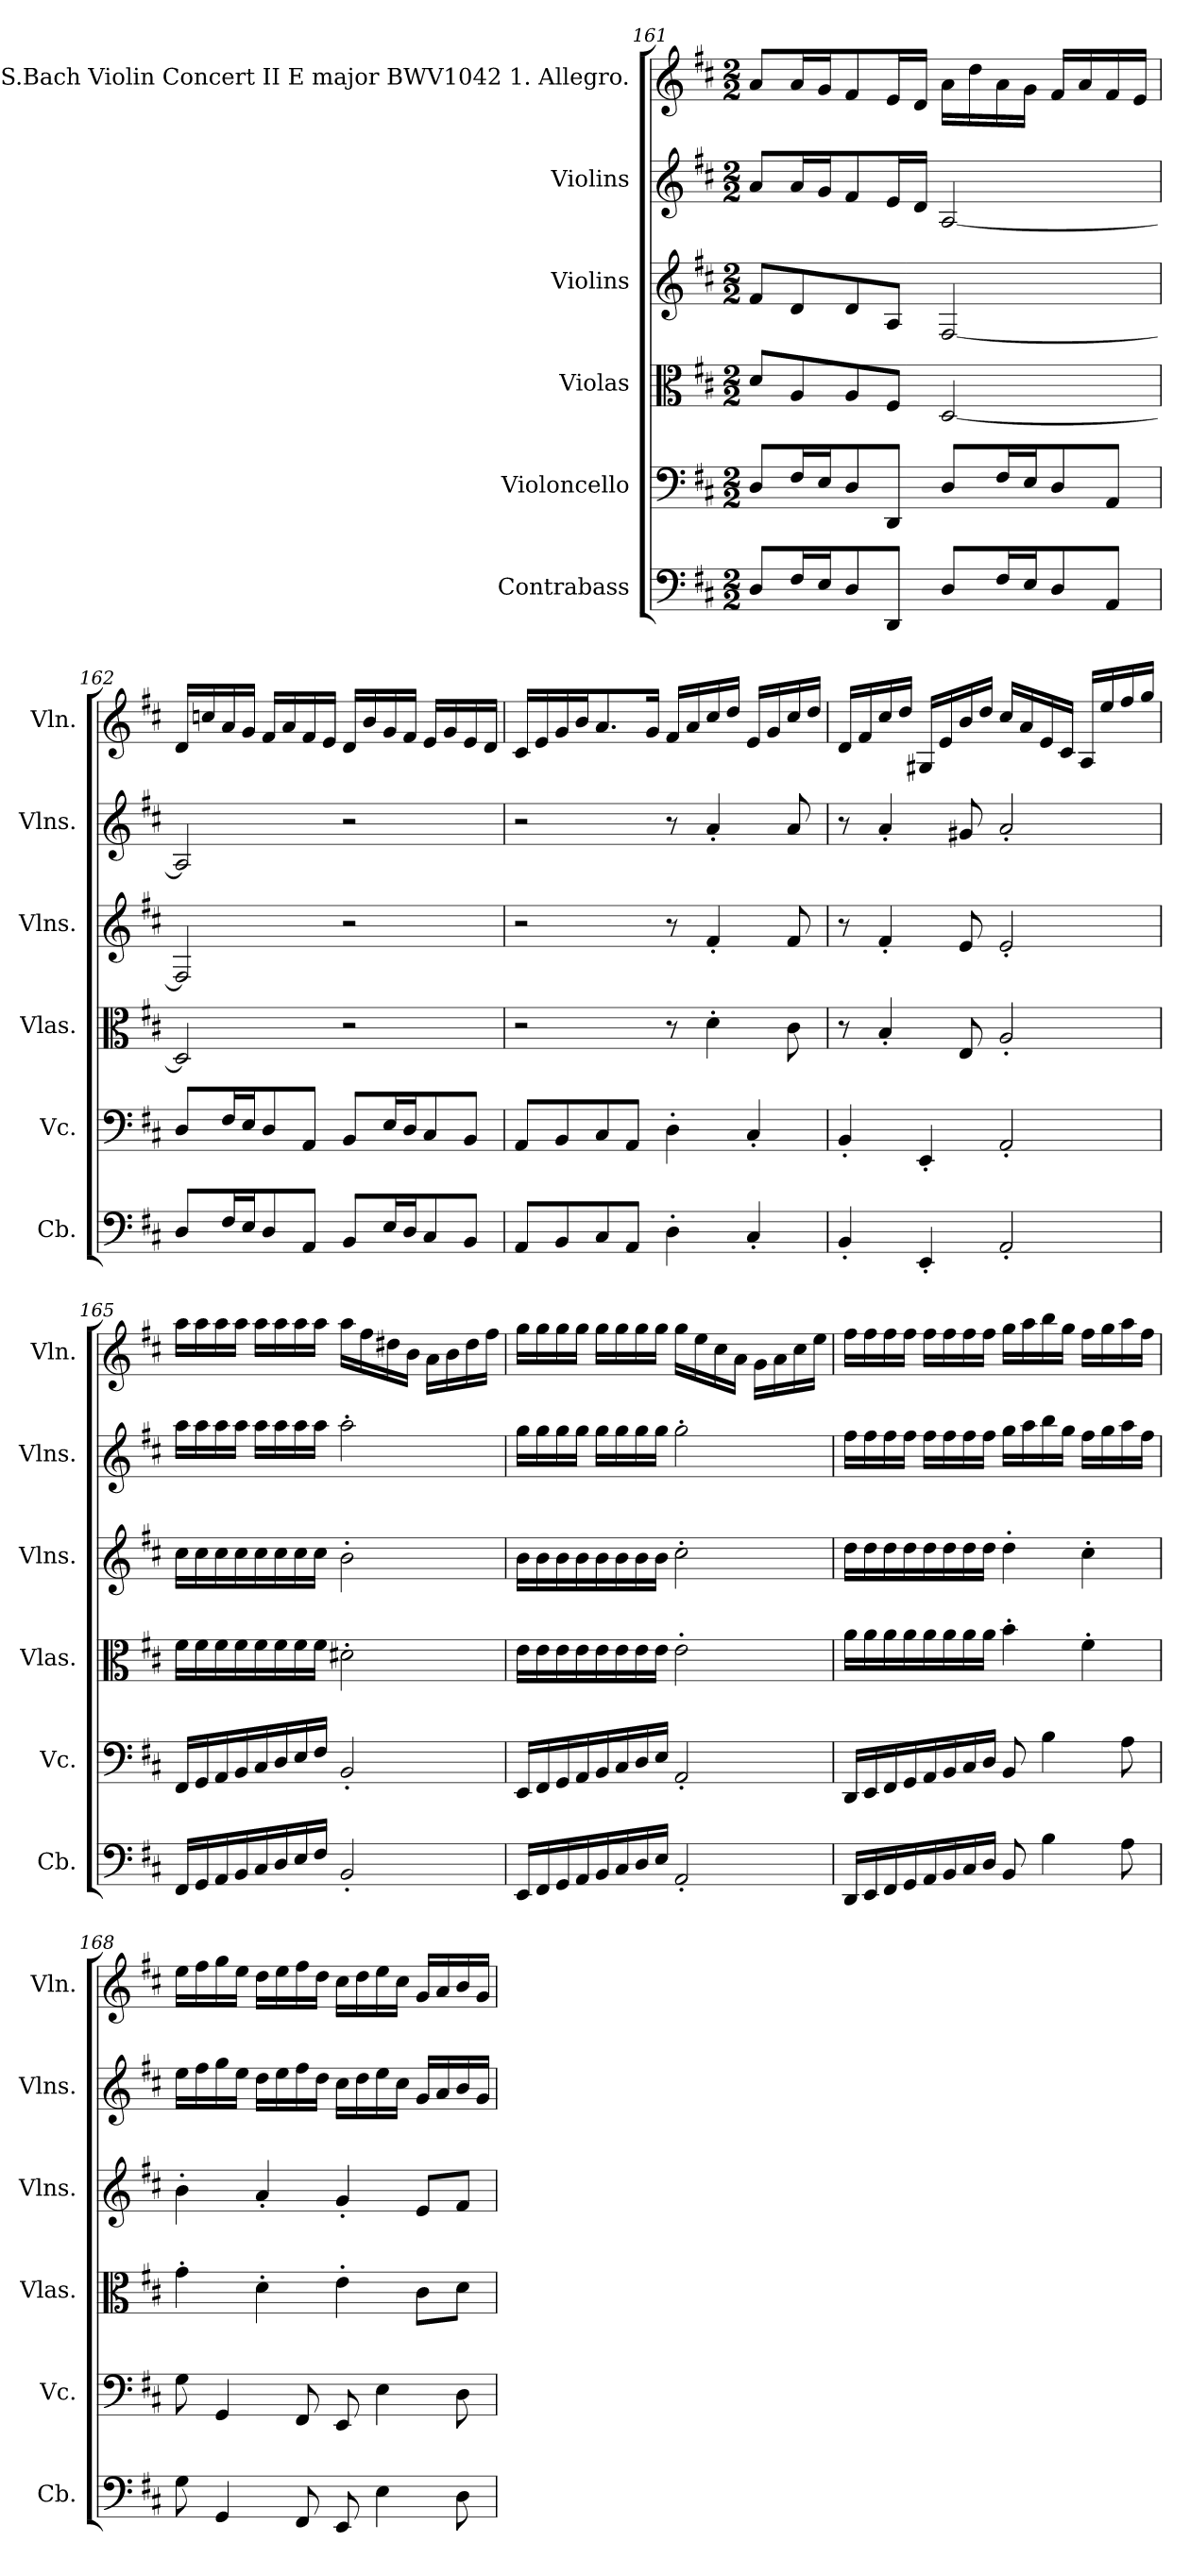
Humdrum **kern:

**kern	**kern	**kern	**kern	**kern	**kern
*part6	*part5	*part4	*part3	*part2	*part1
*staff6	*staff5	*staff4	*staff3	*staff2	*staff1
*I"Contrabass	*I"Violoncello	*I"Violas	*I"Violins	*I"Violins	*I"Violin, J.S.Bach Violin Concert II E major BWV1042 1. Allegro.
*I'Cb.	*I'Vc.	*I'Vlas.	*I'Vlns.	*I'Vlns.	*I'Vln.
*clefF4	*clefF4	*clefC3	*clefG2	*clefG2	*clefG2
*ITrd7c12	*	*	*	*	*
*k[f#c#]	*k[f#c#]	*k[f#c#]	*k[f#c#]	*k[f#c#]	*k[f#c#]
*M2/2	*M2/2	*M2/2	*M2/2	*M2/2	*M2/2
=161	=161	=161	=161	=161	=161
8DD/L	8D/L	8d/L	8f#/L	8a/L	8a/L
16FF#/L	16F#/L	8A/	8d/	16a/L	16a/L
16EE/J	16E/J	.	.	16g/J	16g/J
8DD/	8D/	8A/	8d/	8f#/	8f#/
8DDD/J	8DD/J	8F#/J	8A/J	16e/L	16e/L
.	.	.	.	16d/JJ	16d/JJ
8DD/L	8D/L	[2D/	[2F#/	[2A/	16a\LL
.	.	.	.	.	16dd\
16FF#/L	16F#/L	.	.	.	16a\
16EE/J	16E/J	.	.	.	16g\JJ
8DD/	8D/	.	.	.	16f#/LL
.	.	.	.	.	16a/
8AAA/J	8AA/J	.	.	.	16f#/
.	.	.	.	.	16e/JJ
!!LO:PB:g=z
=162	=162	=162	=162	=162	=162
8DD/L	8D/L	2D/]	2F#/]	2A/]	16d/LL
.	.	.	.	.	16ccn/
16FF#/L	16F#/L	.	.	.	16a/
16EE/J	16E/J	.	.	.	16g/JJ
8DD/	8D/	.	.	.	16f#/LL
.	.	.	.	.	16a/
8AAA/J	8AA/J	.	.	.	16f#/
.	.	.	.	.	16e/JJ
8BBB/L	8BB/L	2r	2r	2r	16d/LL
.	.	.	.	.	16b/
16EE/L	16E/L	.	.	.	16g/
16DD/J	16D/J	.	.	.	16f#/JJ
8CC#/	8C#/	.	.	.	16e/LL
.	.	.	.	.	16g/
8BBB/J	8BB/J	.	.	.	16e/
.	.	.	.	.	16d/JJ
=163	=163	=163	=163	=163	=163
8AAA/L	8AA/L	2r	2r	2r	16c#/LL
.	.	.	.	.	16e/
8BBB/	8BB/	.	.	.	16g/
.	.	.	.	.	16b/J
8CC#/	8C#/	.	.	.	8.a/
8AAA/J	8AA/J	.	.	.	.
.	.	.	.	.	16g/Jk
4DD'\	4D'\	8r	8r	8r	16f#/LL
.	.	.	.	.	16a/
.	.	4d'\	4f#'/	4a'/	16cc#/
.	.	.	.	.	16dd/JJ
4CC#'/	4C#'/	.	.	.	16e/LL
.	.	.	.	.	16g/
.	.	8c#\	8f#/	8a/	16cc#/
.	.	.	.	.	16dd/JJ
!!LO:LB:g=z
=164	=164	=164	=164	=164	=164
4BBB'/	4BB'/	8r	8r	8r	16d/LL
.	.	.	.	.	16f#/
.	.	4B'/	4f#'/	4a'/	16cc#/
.	.	.	.	.	16dd/JJ
4EEE'/	4EE'/	.	.	.	16G#X/LL
.	.	.	.	.	16e/
.	.	8E/	8e/	8g#X/	16b/
.	.	.	.	.	16dd/JJ
2AAA'/	2AA'/	2A'/	2e'/	2a'/	16cc#/LL
.	.	.	.	.	16a/
.	.	.	.	.	16e/
.	.	.	.	.	16c#/JJ
.	.	.	.	.	16A/LL
.	.	.	.	.	16ee/
.	.	.	.	.	16ff#/
.	.	.	.	.	16gg/JJ
=165	=165	=165	=165	=165	=165
16FFF#/LL	16FF#/LL	16f#\LL	16cc#\LL	16aa\LL	16aa\LL
16GGG/	16GG/	16f#\	16cc#\	16aa\	16aa\
16AAA/	16AA/	16f#\	16cc#\	16aa\	16aa\
16BBB/	16BB/	16f#\	16cc#\	16aa\JJ	16aa\JJ
16CC#/	16C#/	16f#\	16cc#\	16aa\LL	16aa\LL
16DD/	16D/	16f#\	16cc#\	16aa\	16aa\
16EE/	16E/	16f#\	16cc#\	16aa\	16aa\
16FF#/JJ	16F#/JJ	16f#\JJ	16cc#\JJ	16aa\JJ	16aa\JJ
2BBB'/	2BB'/	2d#X'\	2b'\	2aa'\	16aa\LL
.	.	.	.	.	16ff#\
.	.	.	.	.	16dd#X\
.	.	.	.	.	16b\JJ
.	.	.	.	.	16a\LL
.	.	.	.	.	16b\
.	.	.	.	.	16dd#\
.	.	.	.	.	16ff#\JJ
!!LO:LB:g=z
=166	=166	=166	=166	=166	=166
16EEE/LL	16EE/LL	16e\LL	16b\LL	16gg\LL	16gg\LL
16FFF#/	16FF#/	16e\	16b\	16gg\	16gg\
16GGG/	16GG/	16e\	16b\	16gg\	16gg\
16AAA/	16AA/	16e\	16b\	16gg\JJ	16gg\JJ
16BBB/	16BB/	16e\	16b\	16gg\LL	16gg\LL
16CC#/	16C#/	16e\	16b\	16gg\	16gg\
16DD/	16D/	16e\	16b\	16gg\	16gg\
16EE/JJ	16E/JJ	16e\JJ	16b\JJ	16gg\JJ	16gg\JJ
2AAA'/	2AA'/	2e'\	2cc#'\	2gg'\	16gg\LL
.	.	.	.	.	16ee\
.	.	.	.	.	16cc#\
.	.	.	.	.	16a\JJ
.	.	.	.	.	16g\LL
.	.	.	.	.	16a\
.	.	.	.	.	16cc#\
.	.	.	.	.	16ee\JJ
=167	=167	=167	=167	=167	=167
16DDD/LL	16DD/LL	16a\LL	16dd\LL	16ff#\LL	16ff#\LL
16EEE/	16EE/	16a\	16dd\	16ff#\	16ff#\
16FFF#/	16FF#/	16a\	16dd\	16ff#\	16ff#\
16GGG/	16GG/	16a\	16dd\	16ff#\JJ	16ff#\JJ
16AAA/	16AA/	16a\	16dd\	16ff#\LL	16ff#\LL
16BBB/	16BB/	16a\	16dd\	16ff#\	16ff#\
16CC#/	16C#/	16a\	16dd\	16ff#\	16ff#\
16DD/JJ	16D/JJ	16a\JJ	16dd\JJ	16ff#\JJ	16ff#\JJ
8BBB/	8BB/	4b'\	4dd'\	16gg\LL	16gg\LL
.	.	.	.	16aa\	16aa\
4BB\	4B\	.	.	16bb\	16bb\
.	.	.	.	16gg\JJ	16gg\JJ
.	.	4f#'\	4cc#'\	16ff#\LL	16ff#\LL
.	.	.	.	16gg\	16gg\
8AA\	8A\	.	.	16aa\	16aa\
.	.	.	.	16ff#\JJ	16ff#\JJ
!!LO:LB:g=z
=168	=168	=168	=168	=168	=168
8GG\	8G\	4g'\	4b'\	16ee\LL	16ee\LL
.	.	.	.	16ff#\	16ff#\
4GGG/	4GG/	.	.	16gg\	16gg\
.	.	.	.	16ee\JJ	16ee\JJ
.	.	4d'\	4a'/	16dd\LL	16dd\LL
.	.	.	.	16ee\	16ee\
8FFF#/	8FF#/	.	.	16ff#\	16ff#\
.	.	.	.	16dd\JJ	16dd\JJ
8EEE/	8EE/	4e'\	4g'/	16cc#\LL	16cc#\LL
.	.	.	.	16dd\	16dd\
4EE\	4E\	.	.	16ee\	16ee\
.	.	.	.	16cc#\JJ	16cc#\JJ
.	.	8c#\L	8e/L	16g/LL	16g/LL
.	.	.	.	16a/	16a/
8DD\	8D\	8d\J	8f#/J	16b/	16b/
.	.	.	.	16g/JJ	16g/JJ
=	=	=	=	=	=
*-	*-	*-	*-	*-	*-
